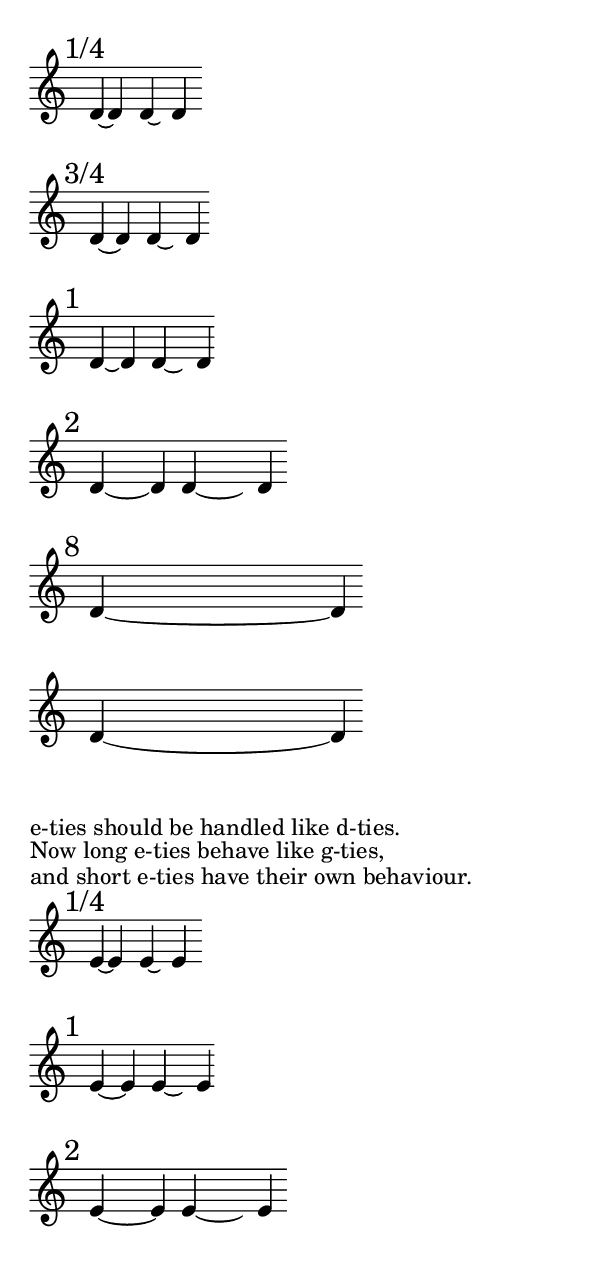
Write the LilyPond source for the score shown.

\version "2.16.2"

\paper { indent = 0  ragged-right = ##t paper-width = 10 \cm line-width = 9 \cm }

br = { \bar "" \break }

% #(set-global-staff-size 10)
% black_notehead_width = 1,316178

\transpose d d
\new Staff \with { \remove Time_signature_engraver } {
  \time 9999/1 \set tieWaitForNote = ##t
  \mark "1/4"
  d'4*1/4 ~ d'4
  \bar ""
  <<
    {
      \once \override Tie #'control-points =
      #'((0.822 . -3.278) (1.080 . -3.6) (1.717 . -3.6) (1.975 . -3.278))
      d'4 ~ \hideNotes d' \unHideNotes
    }
    \new Voice {
      \once \override Stem #'extra-offset = #'(1.82 . 0)
      \once \override NoteHead #'extra-offset = #'(1.82 . 0)
      d'4
    }
  >>
  \br

  \mark "3/4"
  d'4*3/4 ~ d'4
  \bar ""
  <<
    {
      \once \override Tie #'control-points =
      #'((1.05 . -3.191) (1.376 . -3.57) (2.178 . -3.57) (2.503 . -3.191))
      d'4 ~ \hideNotes d' \unHideNotes
    }
    \new Voice {
      \once \override Stem #'extra-offset = #'(2.51 . 0)
      \once \override NoteHead #'extra-offset = #'(2.51 . 0)
      d'4
    }
  >>
  \br

  \mark "1"
  d'4 ~ d'4
  \bar ""
  <<
    {
      \once \override Tie #'control-points =
      #'((1.205 . -3.1) (1.582 . -3.5) (2.512 . -3.5) (2.889 . -3.1))
      d'4 ~ \hideNotes d' \unHideNotes
    }
    \new Voice {
      \once \override Stem #'extra-offset = #'(3.00 . 0)
      \once \override NoteHead #'extra-offset = #'(3.00 . 0)
      d'4
    }
  >>
  \br

  \mark "2"
  d'4 ~ s4 d'4
  \bar ""
  <<
    {
      \once \override Tie #'control-points =
      #'((1.328 . -3) (2.128 . -3.73) (5.013 . -3.73) (5.813 . -3))
      d'4*2 ~ \hideNotes d' \unHideNotes
    }
    \new Voice {
      \once \override Stem #'extra-offset = #'(6.00 . 0)
      \once \override NoteHead #'extra-offset = #'(6.00 . 0)
      d'4
    }
  >>
  \br

  \mark "8"
  d'4 ~ s1.. d'4
  \bar ""
  \shape Tie #'((-0.2 . 0)(1.3 . -0.5)(-1.5 . -0.5)(0 . 0))
  d'4 ~ s1.. d'4
  \br

}



\markup "e-ties should be handled like d-ties."
\markup "Now long e-ties behave like g-ties,"
\markup "and short e-ties have their own behaviour."

\transpose d e
\new Staff \with { \remove Time_signature_engraver } {
  \time 9999/1 \set tieWaitForNote = ##t
  \mark "1/4"
  d'4*1/4 ~ d'4
  \bar ""
  <<
    {
      \once \override Tie #'control-points =
      #'((0.822 . -2.778) (1.080 . -3.1) (1.717 . -3.1) (1.975 . -2.778))
      d'4 ~ \hideNotes d' \unHideNotes
    }
    \new Voice {
      \once \override Stem #'extra-offset = #'(1.82 . 0)
      \once \override NoteHead #'extra-offset = #'(1.82 . 0)
      d'4
    }
  >>
  \br

  \mark "1"
  d'4 ~ d'4
  \bar ""
  <<
    {
      \once \override Tie #'control-points =
      #'((1.205 . -2.6) (1.582 . -3) (2.512 . -3) (2.889 . -2.6))
      d'4 ~ \hideNotes d' \unHideNotes
    }
    \new Voice {
      \once \override Stem #'extra-offset = #'(3.00 . 0)
      \once \override NoteHead #'extra-offset = #'(3.00 . 0)
      d'4
    }
  >>
  \br

  \mark "2"
  d'4 ~ s4 d'4
  \bar ""
  <<
    {
      \once \override Tie #'control-points =
      #'((1.328 . -2.5) (2.128 . -3.23) (5.013 . -3.23) (5.813 . -2.5))
      d'4*2 ~ \hideNotes d' \unHideNotes
    }
    \new Voice {
      \once \override Stem #'extra-offset = #'(6.00 . 0)
      \once \override NoteHead #'extra-offset = #'(6.00 . 0)
      d'4
    }
  >>
  \br

}

